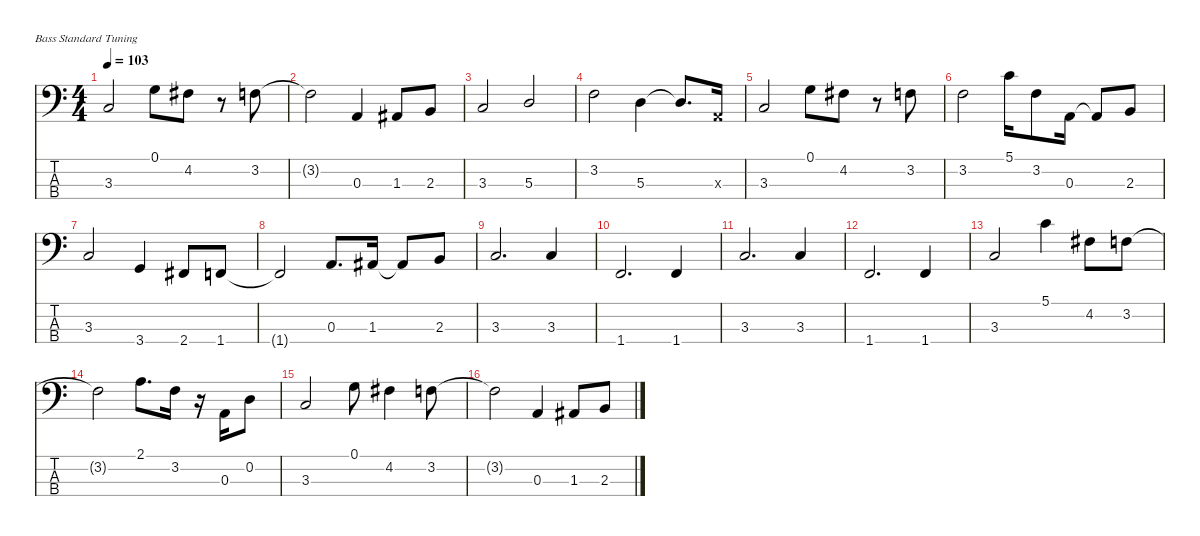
\defaultSystemsLayout 4
\hideDynamics
\bracketExtendMode nobrackets
\singleTrackTrackNamePolicy hidden
\multiTrackTrackNamePolicy hidden
\otherSystemsTrackNameOrientation horizontal
\track ("Bass 2" "ac.bs.") {instrument acousticbass}
\staff {score tabs}
\tuning (G2 D2 A1 E1)
\ts (4 4)
\tempo 103
\clef f4
\ks c
3.3.2{dy f beam Up} 0.1.8{beam Down} 4.2{acc #}.8{beam Down} r.8{beam Down} 3.2.8{beam Down} |
3.2{t}.2{beam Down} 0.3.4{beam Up} 1.3{acc #}.8{beam Up} 2.3.8{beam Up} |
3.3.2{beam Up} 5.3.2{beam Up} |
3.2.2{beam Down} 5.3.4{beam Down} 5.3{t}.8{d beam Up} 0.3{x}.16{beam Up} |
3.3.2{beam Up} 0.1.8{beam Down} 4.2{acc #}.8{beam Down} r.8{beam Down} 3.2.8{beam Down} |
3.2.2{beam Down} 5.1.16{beam Down} 3.2.8{beam Down} 0.3.16{beam Down} 0.3{t}.8{beam Up} 2.3.8{beam Up} |
3.3.2{beam Up} 3.4.4{beam Up} 2.4{acc #}.8{beam Up} 1.4.8{beam Up} |
1.4{t}.2{beam Up} 0.3.8{d beam Up} 1.3{acc #}.16{beam Up} 1.3{t acc #}.8{beam Up} 2.3.8{beam Up} |
3.3.2{d beam Up} 3.3.4{beam Up} |
1.4.2{d beam Up} 1.4.4{beam Up} |
3.3.2{d beam Up} 3.3.4{beam Up} |
1.4.2{d beam Up} 1.4.4{beam Up} |
3.3.2{beam Up} 5.1.4{beam Down} 4.2{acc #}.8{beam Down} 3.2.8{beam Down} |
3.2{t}.2{beam Down} 2.1.8{d beam Down} 3.2.16{beam Down} r.16{beam Down} 0.3.16{beam Up} 0.2.8{beam Up} |
3.3.2{beam Up} 0.1.8{beam Down} 4.2{acc #}.4{beam Down} 3.2.8{beam Down} |
3.2{t}.2{beam Down} 0.3.4{beam Up} 1.3{acc #}.8{beam Up} 2.3.8{beam Up}
